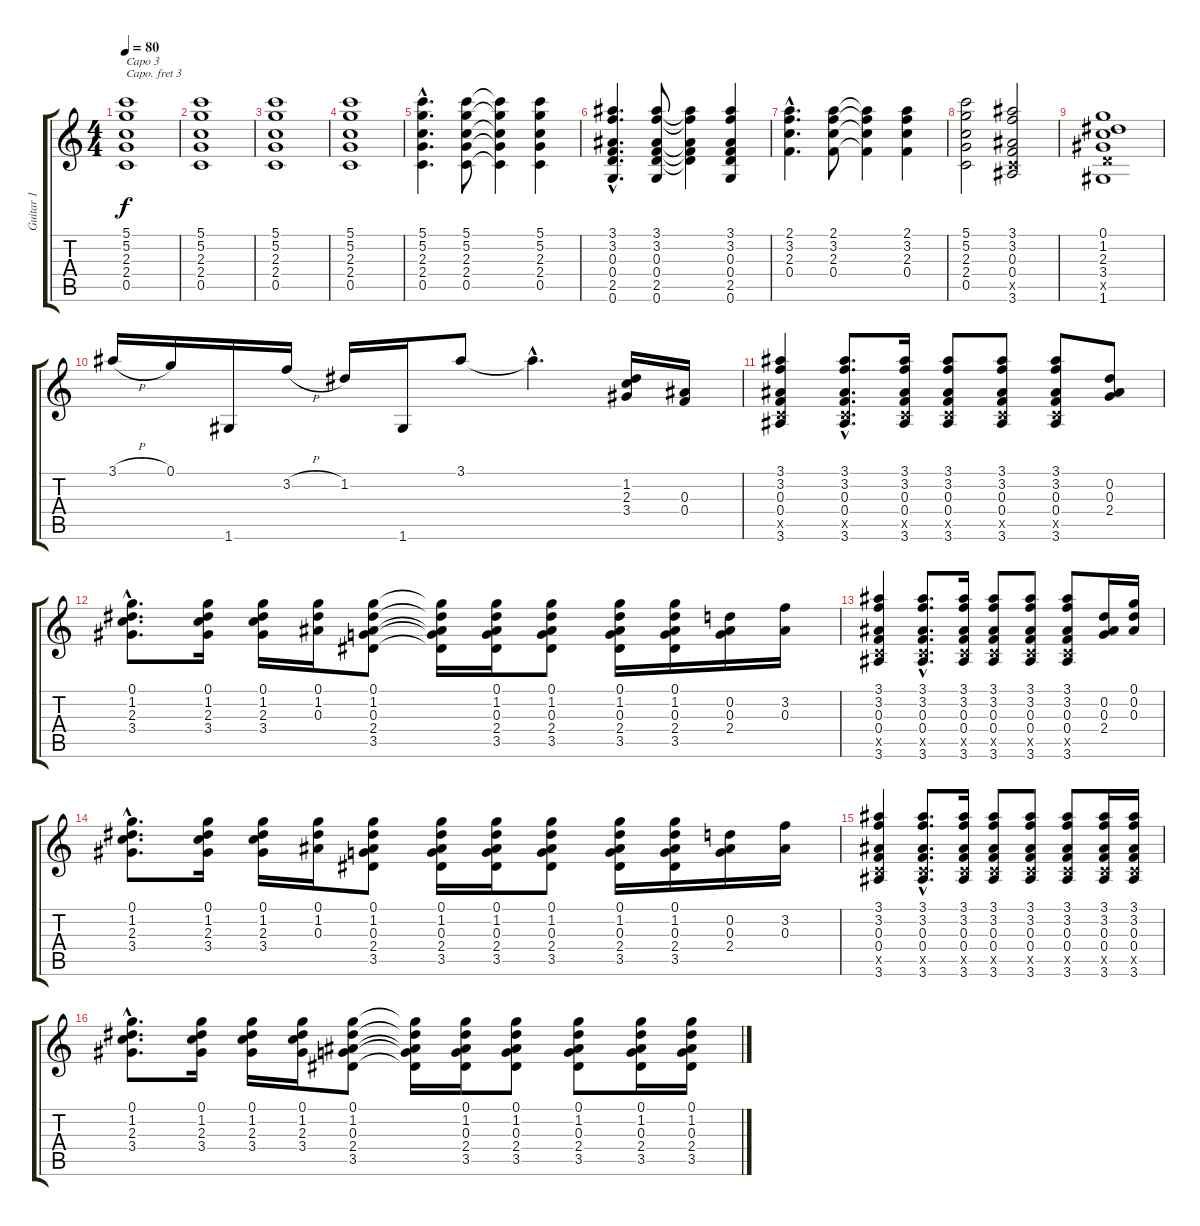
\track ("Guitar 1" "Guitar 1") {instrument acousticguitarsteel}
\staff {score tabs}
\capo 3
\tuning (E4 B3 G3 D3 A2 E2) {hide}
\ts (4 4)
\tempo 80
\clef g2
\ks c
(5.1 5.2 2.3 2.4 0.5).1{txt "Capo 3" dy f instrument acousticguitarsteel} |
(5.1 5.2 2.3 2.4 0.5).1 |
(5.1 5.2 2.3 2.4 0.5).1 |
(5.1 5.2 2.3 2.4 0.5).1 |
(5.1{hac} 5.2{hac} 2.3{hac} 2.4{hac} 0.5{hac}).4{d} (5.1 5.2 2.3 2.4 0.5).8 (5.1{t} 5.2{t} 2.3{t} 2.4{t} 0.5{t}).4 (5.1 5.2 2.3 2.4 0.5).4 |
(3.1{hac} 3.2{hac} 0.3{hac} 0.4{hac} 2.5{hac} 0.6{hac}).4{d} (3.1 3.2 0.3 0.4 2.5 0.6).8 (3.1{t} 3.2{t} 0.3{t} 0.4{t} 2.5{t}).4 (3.1 3.2 0.3 0.4 2.5 0.6).4 |
(2.1{hac} 3.2{hac} 2.3{hac} 0.4{hac}).4{d} (2.1 3.2 2.3 0.4).8 (2.1{t} 3.2{t} 2.3{t} 0.4{t}).4 (2.1 3.2 2.3 0.4).4 |
(5.1 5.2 2.3 2.4 0.5).2 (3.1 3.2 0.3 0.4 0.5{x} 3.6).2 |
(0.1 1.2 2.3 3.4 2.5{x} 1.6).1 |
3.1{h}.16 0.1.16 1.6.16 3.2{h}.16 1.2.16 1.6.16 3.1.8 3.1{hac t}.4{d} (1.2 2.3 3.4).16 (0.3 0.4).16 |
(3.1 3.2 0.3 0.4 0.5{x} 3.6).4 (3.1{hac} 3.2{hac} 0.3{hac} 0.4{hac} 0.5{hac x} 3.6{hac}).8{d} (3.1 3.2 0.3 0.4 0.5{x} 3.6).16 (3.1 3.2 0.3 0.4 0.5{x} 3.6).8 (3.1 3.2 0.3 0.4 0.5{x} 3.6).8 (3.1 3.2 0.3 0.4 0.5{x} 3.6).8 (0.2 0.3 2.4).8 |
(0.1{hac} 1.2{hac} 2.3{hac} 3.4{hac}).8{d} (0.1 1.2 2.3 3.4).16 (0.1 1.2 2.3 3.4).16 (0.1 1.2 0.3).16 (0.1 1.2 0.3 2.4 3.5).8 (0.1{t} 1.2{t} 0.3{t} 2.4{t} 3.5{t}).16 (0.1 1.2 0.3 2.4 3.5).16 (0.1 1.2 0.3 2.4 3.5).8 (0.1 1.2 0.3 2.4 3.5).16 (0.1 1.2 0.3 2.4 3.5).16 (0.2 0.3 2.4).16 (3.2 0.3).16 |
(3.1 3.2 0.3 0.4 0.5{x} 3.6).4 (3.1{hac} 3.2{hac} 0.3{hac} 0.4{hac} 0.5{hac x} 3.6{hac}).8{d} (3.1 3.2 0.3 0.4 0.5{x} 3.6).16 (3.1 3.2 0.3 0.4 0.5{x} 3.6).8 (3.1 3.2 0.3 0.4 0.5{x} 3.6).8 (3.1 3.2 0.3 0.4 0.5{x} 3.6).8 (0.2 0.3 2.4).16 (0.1 0.2 0.3).16 |
(0.1{hac} 1.2{hac} 2.3{hac} 3.4{hac}).8{d} (0.1 1.2 2.3 3.4).16 (0.1 1.2 2.3 3.4).16 (0.1 1.2 0.3).16 (0.1 1.2 0.3 2.4 3.5).8 (0.1 1.2 0.3 2.4 3.5).16 (0.1 1.2 0.3 2.4 3.5).16 (0.1 1.2 0.3 2.4 3.5).8 (0.1 1.2 0.3 2.4 3.5).16 (0.1 1.2 0.3 2.4 3.5).16 (0.2 0.3 2.4).16 (3.2 0.3).16 |
(3.1 3.2 0.3 0.4 0.5{x} 3.6).4 (3.1{hac} 3.2{hac} 0.3{hac} 0.4{hac} 0.5{hac x} 3.6{hac}).8{d} (3.1 3.2 0.3 0.4 0.5{x} 3.6).16 (3.1 3.2 0.3 0.4 0.5{x} 3.6).8 (3.1 3.2 0.3 0.4 0.5{x} 3.6).8 (3.1 3.2 0.3 0.4 0.5{x} 3.6).8 (3.1 3.2 0.3 0.4 0.5{x} 3.6).16 (3.1 3.2 0.3 0.4 0.5{x} 3.6).16 |
(0.1{hac} 1.2{hac} 2.3{hac} 3.4{hac}).8{d} (0.1 1.2 2.3 3.4).16 (0.1 1.2 2.3 3.4).16 (0.1 1.2 2.3 3.4).16 (0.1 1.2 0.3 2.4 3.5).8 (0.1{t} 1.2{t} 0.3{t} 2.4{t} 3.5{t}).16 (0.1 1.2 0.3 2.4 3.5).16 (0.1 1.2 0.3 2.4 3.5).8 (0.1 1.2 0.3 2.4 3.5).8 (0.1 1.2 0.3 2.4 3.5).16 (0.1 1.2 0.3 2.4 3.5).16
